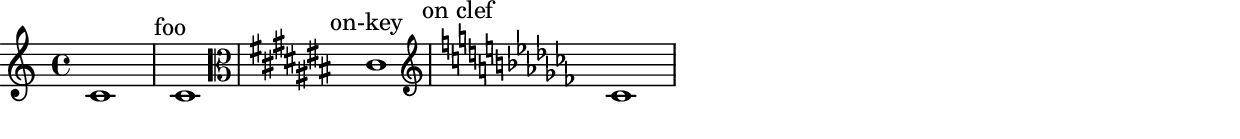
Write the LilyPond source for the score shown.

%% Generated by lilypond-book
%% Options: [exampleindent=10.16\mm,indent=0\mm,line-width=160\mm]
\include "lilypond-book-preamble.ly"


% ****************************************************************
% Start cut-&-pastable-section
% ****************************************************************

#(ly:set-option 'eps-box-padding 3.000000)



\paper {
  indent = 0\mm
  line-width = 160\mm
  % offset the left padding, also add 1mm as lilypond creates cropped
  % images with a little space on the right
  line-width = #(- line-width (* mm  3.000000) (* mm 1))
}

\layout {
  
}




% ****************************************************************
% ly snippet:
% ****************************************************************
\sourcefilename "/lilypond-2.24.3/input/regression/rehearsal-mark-align.ly"
\sourcefileline 0

\header {

  texidoc = "Marks are put on top a breakable symbol,
  according to the value of @code{break-align-symbols} grob property.
  The same holds for @code{BarNumber} grobs."

}

\version "2.23.14"
  
\relative {
  c'1 \textMark "foo"
  c1
  \key cis \major
  \clef alto
  \override Score.TextMark.break-align-symbols = #'(key-signature)
  \textMark "on-key"
  cis
  \key ces \major
  \override Score.TextMark.break-align-symbols = #'(clef)
  \clef treble
  \textMark "on clef"
  ces
}



% ****************************************************************
% end ly snippet
% ****************************************************************
